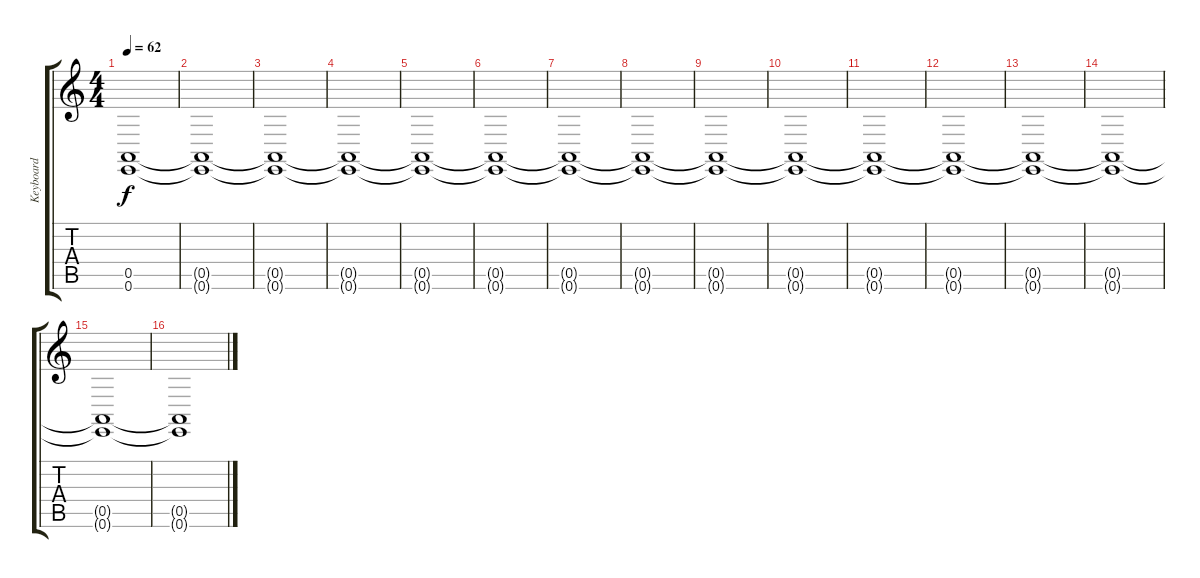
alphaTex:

\track ("Keyboard" "Keyboard") {instrument drawbarorgan}
\staff {score tabs}
\tuning (E4 B3 G3 D3 A2 E2) {hide}
\ts (4 4)
\tempo 62
\clef g2
\ks c
(0.5{t} 0.6{t}).1{dy f} |
(0.5{t} 0.6{t}).1 |
(0.5{t} 0.6{t}).1 |
(0.5{t} 0.6{t}).1 |
(0.5{t} 0.6{t}).1 |
(0.5{t} 0.6{t}).1 |
(0.5{t} 0.6{t}).1 |
(0.5{t} 0.6{t}).1 |
(0.5{t} 0.6{t}).1 |
(0.5{t} 0.6{t}).1 |
(0.5{t} 0.6{t}).1 |
(0.5{t} 0.6{t}).1 |
(0.5{t} 0.6{t}).1 |
(0.5{t} 0.6{t}).1 |
(0.5{t} 0.6{t}).1 |
(0.5{t} 0.6{t}).1
